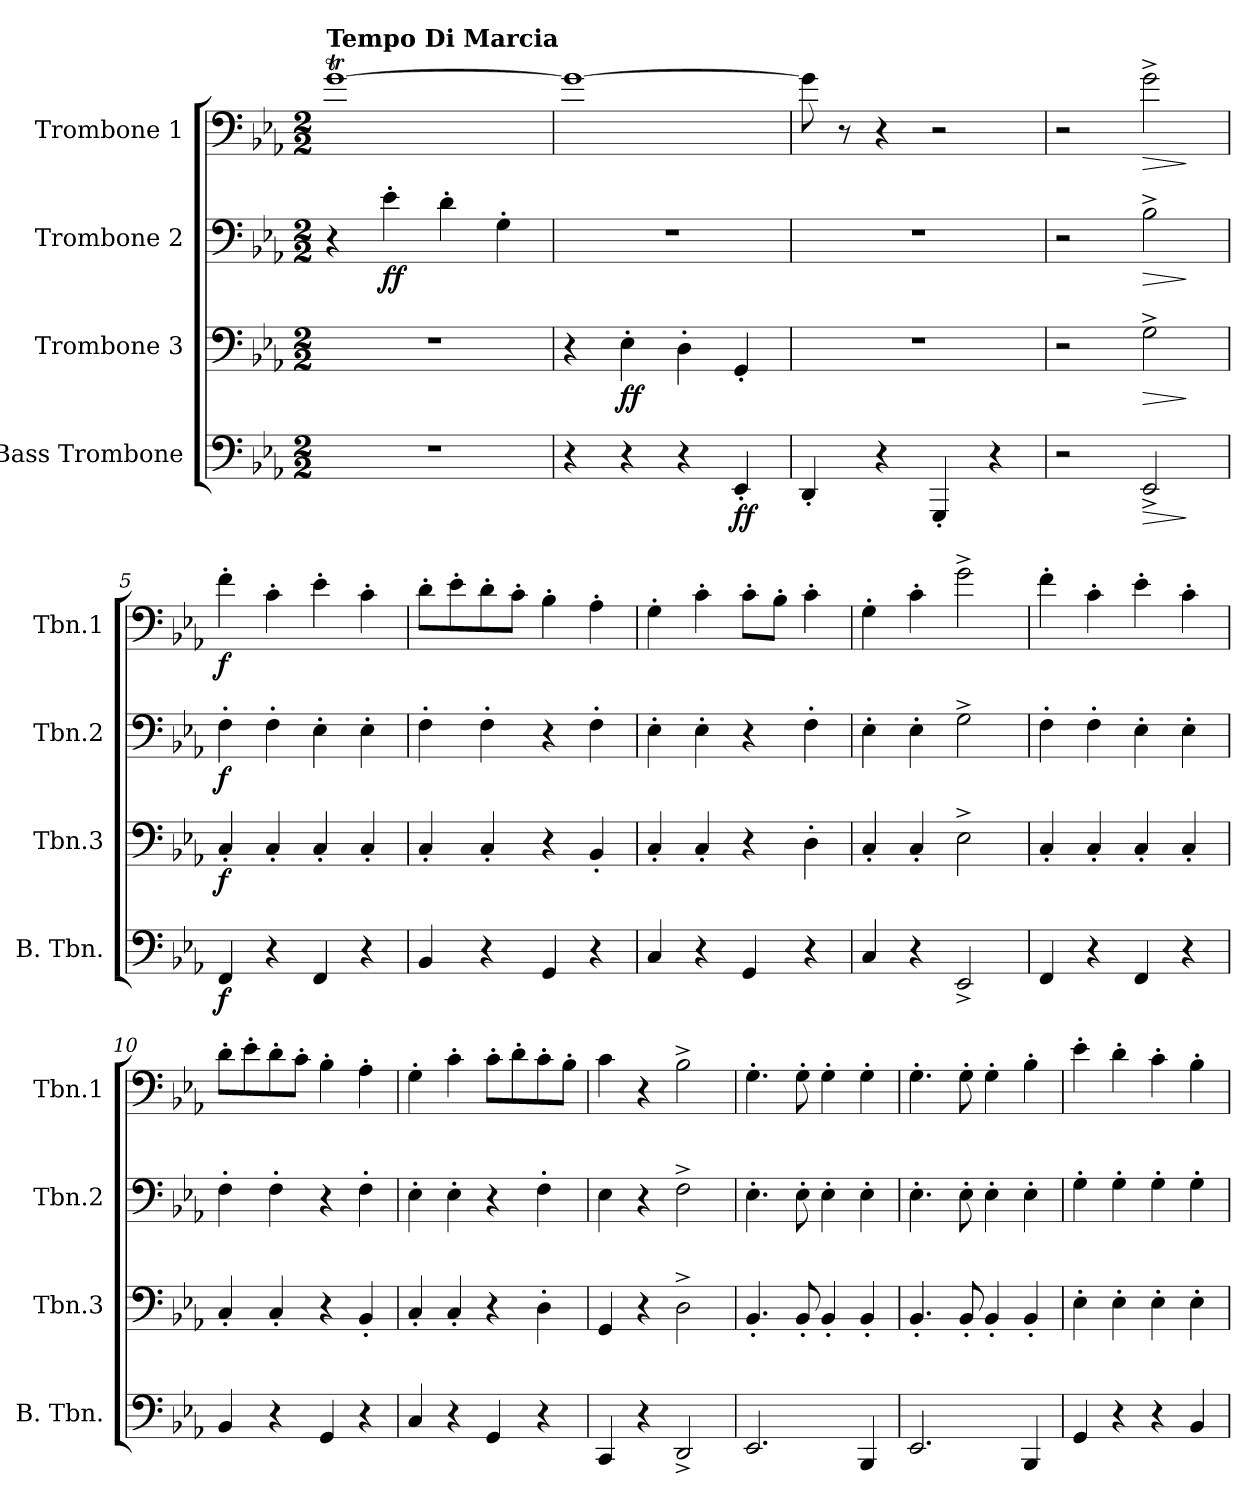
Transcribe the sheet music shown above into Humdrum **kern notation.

**kern	**dynam	**kern	**dynam	**kern	**dynam	**kern	**dynam
*part4	*part4	*part3	*part3	*part2	*part2	*part1	*part1
*staff4	*staff4	*staff3	*staff3	*staff2	*staff2	*staff1	*staff1
*I"Bass Trombone	*	*I"Trombone 3	*	*I"Trombone 2	*	*I"Trombone 1	*
*I'B. Tbn.	*	*I'Tbn.3	*	*I'Tbn.2	*	*I'Tbn.1	*
*clefF4	*	*clefF4	*	*clefF4	*	*clefF4	*
*k[b-e-a-]	*	*k[b-e-a-]	*	*k[b-e-a-]	*	*k[b-e-a-]	*
*M2/2	*	*M2/2	*	*M2/2	*	*M2/2	*
=1	=1	=1	=1	=1	=1	=1	=1
!	!	!	!	!	!	!LO:TX:a:B:t=Tempo Di Marcia	!
1r	.	1r	.	4r	.	[1gt	.
!	!	!	!	!	!LO:DY:b	!	!
.	.	.	.	4e-'\	ff	.	.
.	.	.	.	4d'\	.	.	.
.	.	.	.	4G'\	.	.	.
=2	=2	=2	=2	=2	=2	=2	=2
4r	.	4r	.	1r	.	1g_	.
!	!	!	!LO:DY:b	!	!	!	!
4r	.	4E-'\	ff	.	.	.	.
4r	.	4D'\	.	.	.	.	.
!	!LO:DY:b	!	!	!	!	!	!
4EE-'/	ff	4GG'/	.	.	.	.	.
=3	=3	=3	=3	=3	=3	=3	=3
4DD'/	.	1r	.	1r	.	8g\]	.
.	.	.	.	.	.	8r	.
4r	.	.	.	.	.	4r	.
4GGG'/	.	.	.	.	.	2r	.
4r	.	.	.	.	.	.	.
=4	=4	=4	=4	=4	=4	=4	=4
2r	.	2r	.	2r	.	2r	.
!	!LO:HP:b	!	!LO:HP:b	!	!LO:HP:b	!	!LO:HP:b
2EE-^/	>	2G^\	>	2B-^\	>	2g^\	>
.	]	.	]	.	]	.	]
=5	=5	=5	=5	=5	=5	=5	=5
!	!LO:DY:b	!	!LO:DY:b	!	!LO:DY:b	!	!LO:DY:b
4FF/	f	4C'/	f	4F'\	f	4f'\	f
4r	.	4C'/	.	4F'\	.	4c'\	.
4FF/	.	4C'/	.	4E-'\	.	4e-'\	.
4r	.	4C'/	.	4E-'\	.	4c'\	.
=6	=6	=6	=6	=6	=6	=6	=6
4BB-/	.	4C'/	.	4F'\	.	8d'\L	.
.	.	.	.	.	.	8e-'\	.
4r	.	4C'/	.	4F'\	.	8d'\	.
.	.	.	.	.	.	8c'\J	.
4GG/	.	4r	.	4r	.	4B-'\	.
4r	.	4BB-'/	.	4F'\	.	4A-'\	.
!!LO:LB:g=z
=7	=7	=7	=7	=7	=7	=7	=7
4C/	.	4C'/	.	4E-'\	.	4G'\	.
4r	.	4C'/	.	4E-'\	.	4c'\	.
4GG/	.	4r	.	4r	.	8c'\L	.
.	.	.	.	.	.	8B-'\J	.
4r	.	4D'\	.	4F'\	.	4c'\	.
=8	=8	=8	=8	=8	=8	=8	=8
4C/	.	4C'/	.	4E-'\	.	4G'\	.
4r	.	4C'/	.	4E-'\	.	4c'\	.
2EE-^/	.	2E-^\	.	2G^\	.	2g^\	.
=9	=9	=9	=9	=9	=9	=9	=9
4FF/	.	4C'/	.	4F'\	.	4f'\	.
4r	.	4C'/	.	4F'\	.	4c'\	.
4FF/	.	4C'/	.	4E-'\	.	4e-'\	.
4r	.	4C'/	.	4E-'\	.	4c'\	.
=10	=10	=10	=10	=10	=10	=10	=10
4BB-/	.	4C'/	.	4F'\	.	8d'\L	.
.	.	.	.	.	.	8e-'\	.
4r	.	4C'/	.	4F'\	.	8d'\	.
.	.	.	.	.	.	8c'\J	.
4GG/	.	4r	.	4r	.	4B-'\	.
4r	.	4BB-'/	.	4F'\	.	4A-'\	.
=11	=11	=11	=11	=11	=11	=11	=11
4C/	.	4C'/	.	4E-'\	.	4G'\	.
4r	.	4C'/	.	4E-'\	.	4c'\	.
4GG/	.	4r	.	4r	.	8c'\L	.
.	.	.	.	.	.	8d'\	.
4r	.	4D'\	.	4F'\	.	8c'\	.
.	.	.	.	.	.	8B-'\J	.
=12	=12	=12	=12	=12	=12	=12	=12
4CC/	.	4GG/	.	4E-\	.	4c\	.
4r	.	4r	.	4r	.	4r	.
2DD^/	.	2D^\	.	2F^\	.	2B-^\	.
=13	=13	=13	=13	=13	=13	=13	=13
2.EE-/	.	4.BB-'/	.	4.E-'\	.	4.G'\	.
.	.	8BB-'/	.	8E-'\	.	8G'\	.
.	.	4BB-'/	.	4E-'\	.	4G'\	.
4BBB-/	.	4BB-'/	.	4E-'\	.	4G'\	.
!!LO:PB:g=z
=14	=14	=14	=14	=14	=14	=14	=14
2.EE-/	.	4.BB-'/	.	4.E-'\	.	4.G'\	.
.	.	8BB-'/	.	8E-'\	.	8G'\	.
.	.	4BB-'/	.	4E-'\	.	4G'\	.
4BBB-/	.	4BB-'/	.	4E-'\	.	4B-'\	.
=15	=15	=15	=15	=15	=15	=15	=15
4GG/	.	4E-'\	.	4G'\	.	4e-'\	.
4r	.	4E-'\	.	4G'\	.	4d'\	.
4r	.	4E-'\	.	4G'\	.	4c'\	.
4BB-/	.	4E-'\	.	4G'\	.	4B-'\	.
=	=	=	=	=	=	=	=
*-	*-	*-	*-	*-	*-	*-	*-
